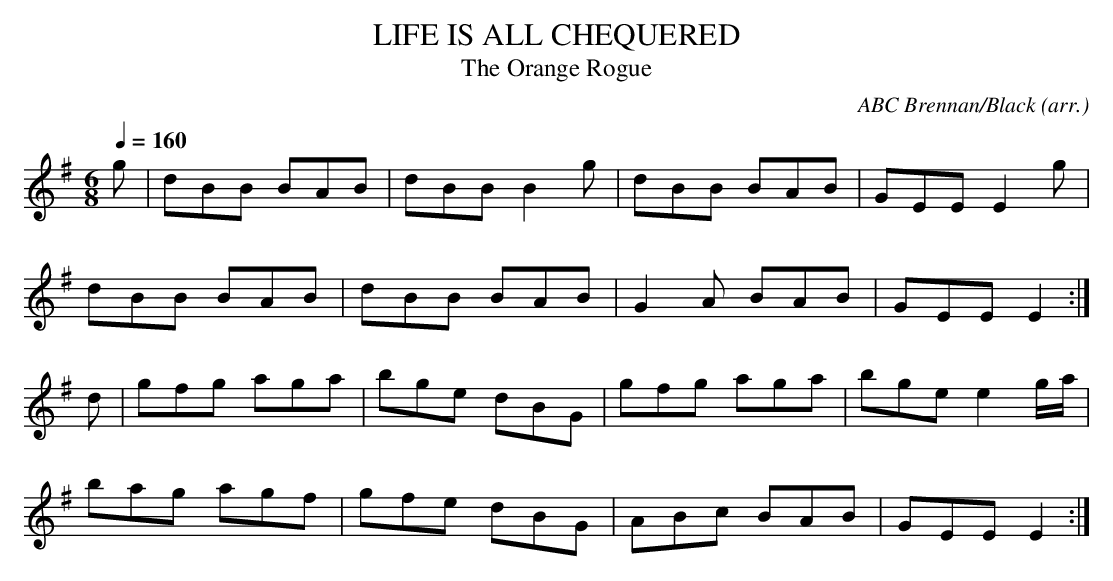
X:1
T:LIFE IS ALL CHEQUERED
T:The Orange Rogue
C:ABC Brennan/Black (arr.)
M:6/8
L:1/8
Q:1/4=160
K:G
g|dBB BAB|dBB B2g|dBB BAB|GEE E2g|
dBB BAB|dBB BAB|G2A BAB|GEE E2:|
d|gfg aga|bge dBG|gfg aga|bge e2g/a/|
bag agf|gfe dBG|ABc BAB|GEE E2:|
